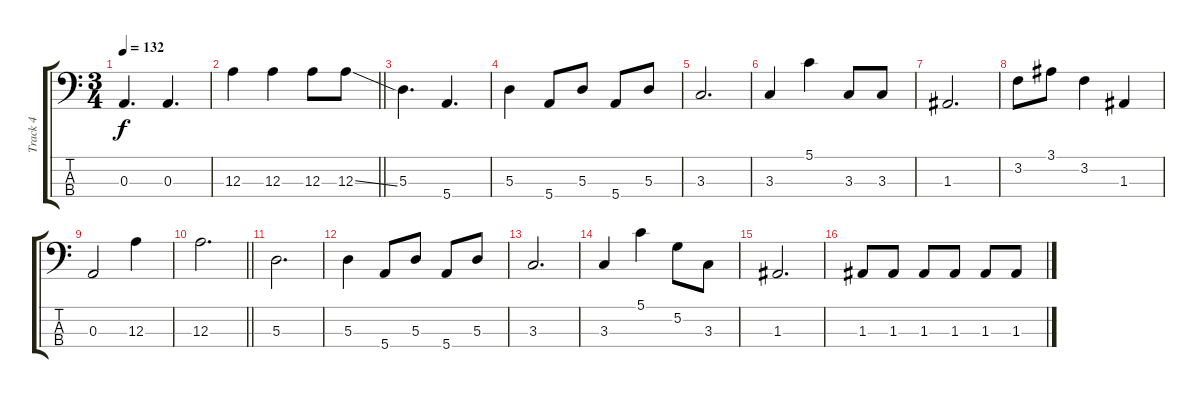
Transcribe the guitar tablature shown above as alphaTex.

\track ("Track 4" "Track 4") {instrument electricbassfinger}
\staff {score tabs}
\tuning (G2 D2 A1 E1) {hide}
\ts (3 4)
\tempo 132
\clef f4
\ks c
0.3.4{d dy f} 0.3.4{d} |
\barLineRight lightlight
12.3.4 12.3.4 12.3.8 12.3{ss}.8 |
5.3.4{d} 5.4.4{d} |
5.3.4 5.4.8 5.3.8 5.4.8 5.3.8 |
3.3.2{d} |
3.3.4 5.1.4 3.3.8 3.3.8 |
1.3.2{d} |
3.2.8 3.1.8 3.2.4 1.3.4 |
0.3.2 12.3.4 |
\barLineRight lightlight
12.3.2{d} |
5.3.2{d} |
5.3.4 5.4.8 5.3.8 5.4.8 5.3.8 |
3.3.2{d} |
3.3.4 5.1.4 5.2.8 3.3.8 |
1.3.2{d} |
1.3.8 1.3.8 1.3.8 1.3.8 1.3.8 1.3{ss}.8
